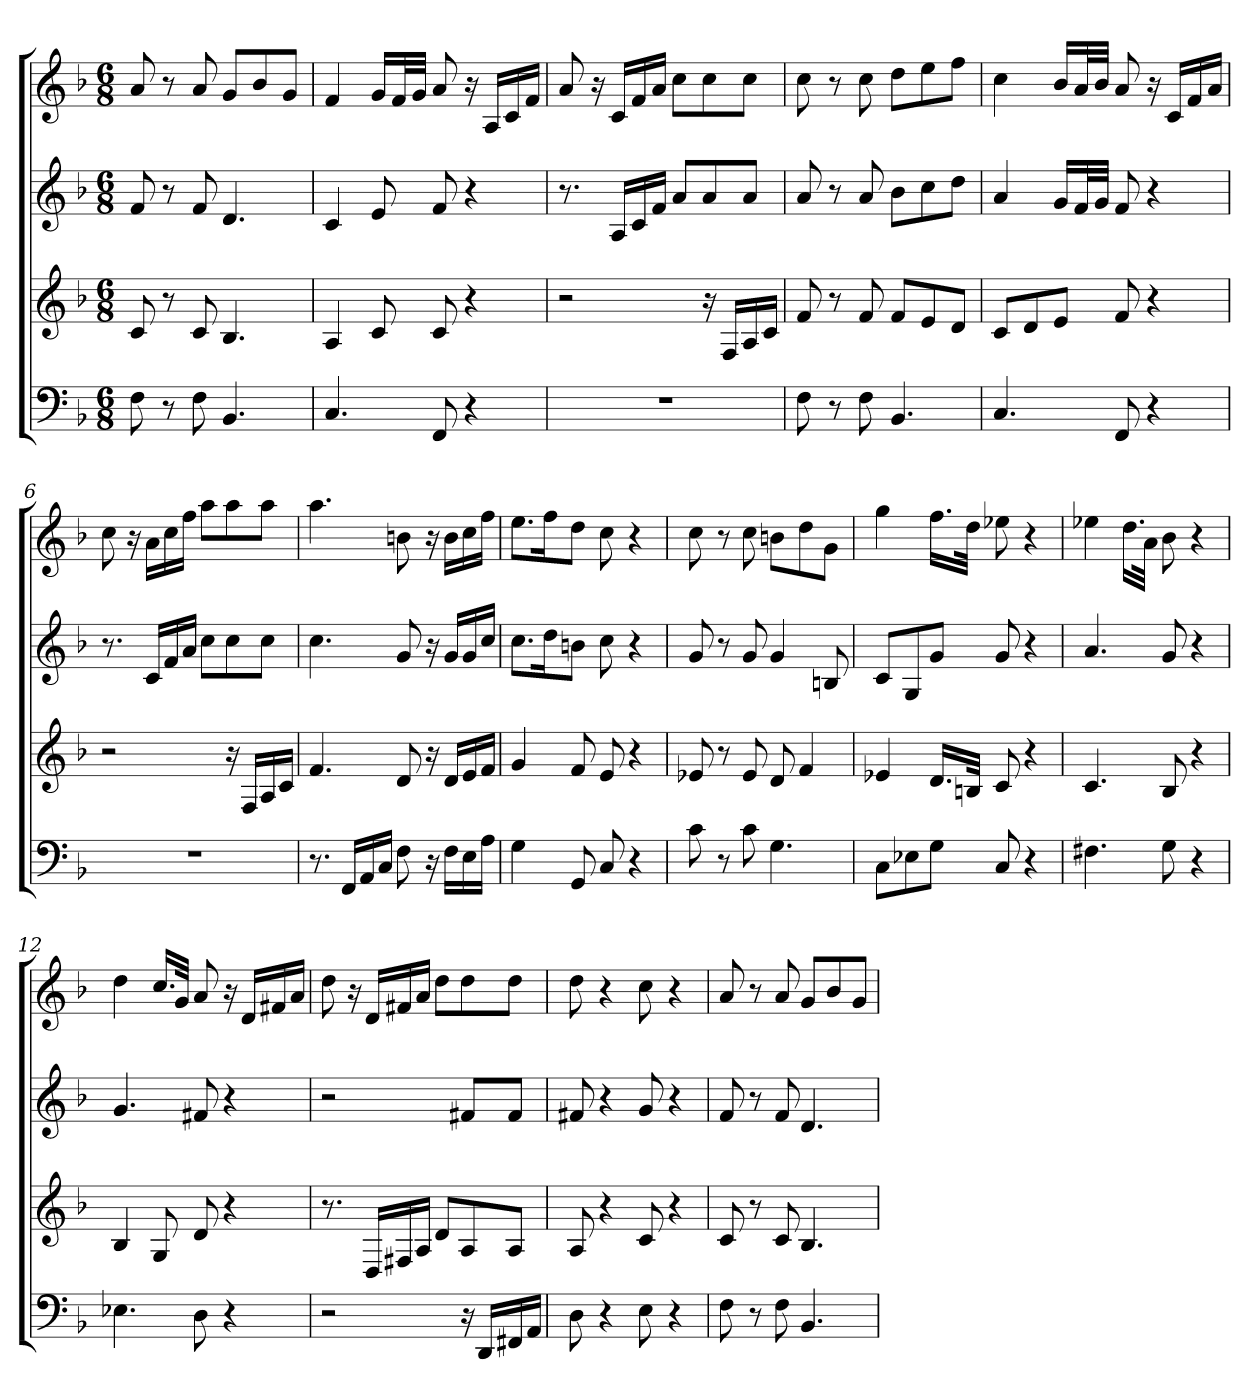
**kern	**kern	**kern	**kern
*part4	*part3	*part2	*part1
*staff4	*staff3	*staff2	*staff1
*k[b-]	*k[b-]	*k[b-]	*k[b-]
*F:	*F:	*F:	*F:
*M6/8	*M6/8	*M6/8	*M6/8
=	=	=	=
8F	8c	8f	8a
8r	8r	8r	8r
8F	8c	8f	8a
4.BB-	4.B-	4.d	8gL
.	.	.	8b-
.	.	.	8gJ
=2	=2	=2	=2
4.C	4A	4c	4f
.	8c	8e	16gLL
.	.	.	32fL
.	.	.	32gJJJ
8FF	8c	8f	8a
4r	4r	4r	16r
.	.	.	16ALL
.	.	.	16c
.	.	.	16fJJ
=3	=3	=3	=3
2.r	2r	8.r	8a
.	.	.	16r
.	.	16ALL	16cLL
.	.	16c	16f
.	.	16fJJ	16aJJ
.	.	8aL	8ccL
.	16r	8a	8cc
.	16FLL	.	.
.	16A	8aJ	8ccJ
.	16cJJ	.	.
=4	=4	=4	=4
8F	8f	8a	8cc
8r	8r	8r	8r
8F	8f	8a	8cc
4.BB-	8fL	8b-L	8ddL
.	8e	8cc	8ee
.	8dJ	8ddJ	8ffJ
=5	=5	=5	=5
4.C	8cL	4a	4cc
.	8d	.	.
.	8eJ	16gLL	16b-LL
.	.	32fL	32aL
.	.	32gJJJ	32b-JJJ
8FF	8f	8f	8a
4r	4r	4r	16r
.	.	.	16cLL
.	.	.	16f
.	.	.	16aJJ
=6	=6	=6	=6
2.r	2r	8.r	8cc
.	.	.	16r
.	.	16cLL	16aLL
.	.	16f	16cc
.	.	16aJJ	16ffJJ
.	.	8ccL	8aaL
.	16r	8cc	8aa
.	16FLL	.	.
.	16A	8ccJ	8aaJ
.	16cJJ	.	.
=7	=7	=7	=7
8.r	4.f	4.cc	4.aa
16FFLL	.	.	.
16AA	.	.	.
16CJJ	.	.	.
8F	8d	8g	8bn
16r	16r	16r	16r
16FLL	16dLL	16gLL	16bLL
16E	16e	16g	16cc
16AJJ	16fJJ	16ccJJ	16ffJJ
=8	=8	=8	=8
4G	4g	8.ccL	8.eeL
.	.	16ddK	16ffK
8GG	8f	8bnJ	8ddJ
8C	8e	8cc	8cc
4r	4r	4r	4r
=9	=9	=9	=9
8c	8e-X	8g	8cc
8r	8r	8r	8r
8c	8e-	8g	8cc
4.G	8d	4g	8bnL
.	4f	.	8dd
.	.	8Bn	8gJ
=10	=10	=10	=10
8CL	4e-X	8cL	4gg
8E-X	.	8G	.
8GJ	16.dLL	8gJ	16.ffLL
.	32BnJJk	.	32ddJJk
8C	8c	8g	8ee-X
4r	4r	4r	4r
=11	=11	=11	=11
4.F#X	4.c	4.a	4ee-X
.	.	.	16.ddLL
.	.	.	32aJJk
8G	8B-	8g	8b-
4r	4r	4r	4r
=12	=12	=12	=12
4.E-X	4B-	4.g	4dd
.	8G	.	16.ccLL
.	.	.	32gJJk
8D	8d	8f#X	8a
4r	4r	4r	16r
.	.	.	16dLL
.	.	.	16f#X
.	.	.	16aJJ
=13	=13	=13	=13
2r	8.r	2r	8dd
.	.	.	16r
.	16DLL	.	16dLL
.	16F#X	.	16f#X
.	16AJJ	.	16aJJ
.	8dL	.	8ddL
16r	8A	8f#XL	8dd
16DDLL	.	.	.
16FF#X	8AJ	8f#J	8ddJ
16AAJJ	.	.	.
=14	=14	=14	=14
8D	8A	8f#X	8dd
4r	4r	4r	4r
8E	8c	8g	8cc
4r	4r	4r	4r
=15	=15	=15	=15
8F	8c	8f	8a
8r	8r	8r	8r
8F	8c	8f	8a
4.BB-	4.B-	4.d	8gL
.	.	.	8b-
.	.	.	8gJ
=	=	=	=
*-	*-	*-	*-
